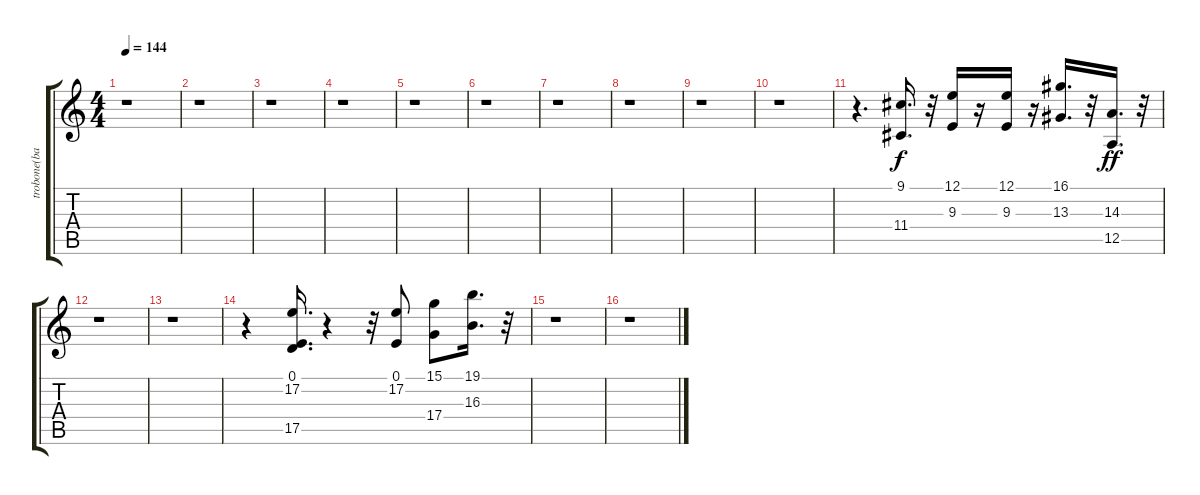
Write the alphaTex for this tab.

\track ("trobone(base)" "trobone(ba") {instrument brasssection}
\staff {score tabs}
\tuning (E4 B3 G3 D3 A2 E2) {hide}
\ts (4 4)
\tempo 144
\clef g2
\ks c
r.1{dy ff} |
r.1 |
r.1 |
r.1 |
r.1 |
r.1 |
r.1 |
r.1 |
r.1 |
r.1 |
r.4{d} (9.1 11.4).16{d dy f} r.32 (12.1 9.3).16 r.16 (12.1 9.3).16 r.16 (16.1 13.3).16{d} r.32 (14.3 12.5).16{d dy ff} r.32 |
r.1 |
r.1 |
r.4 (0.1 17.2 17.5).16{d} r.4 r.32 (0.1 17.2).8 (15.1 17.4).8 (19.1 16.3).16{d} r.32 |
r.1 |
r.1
